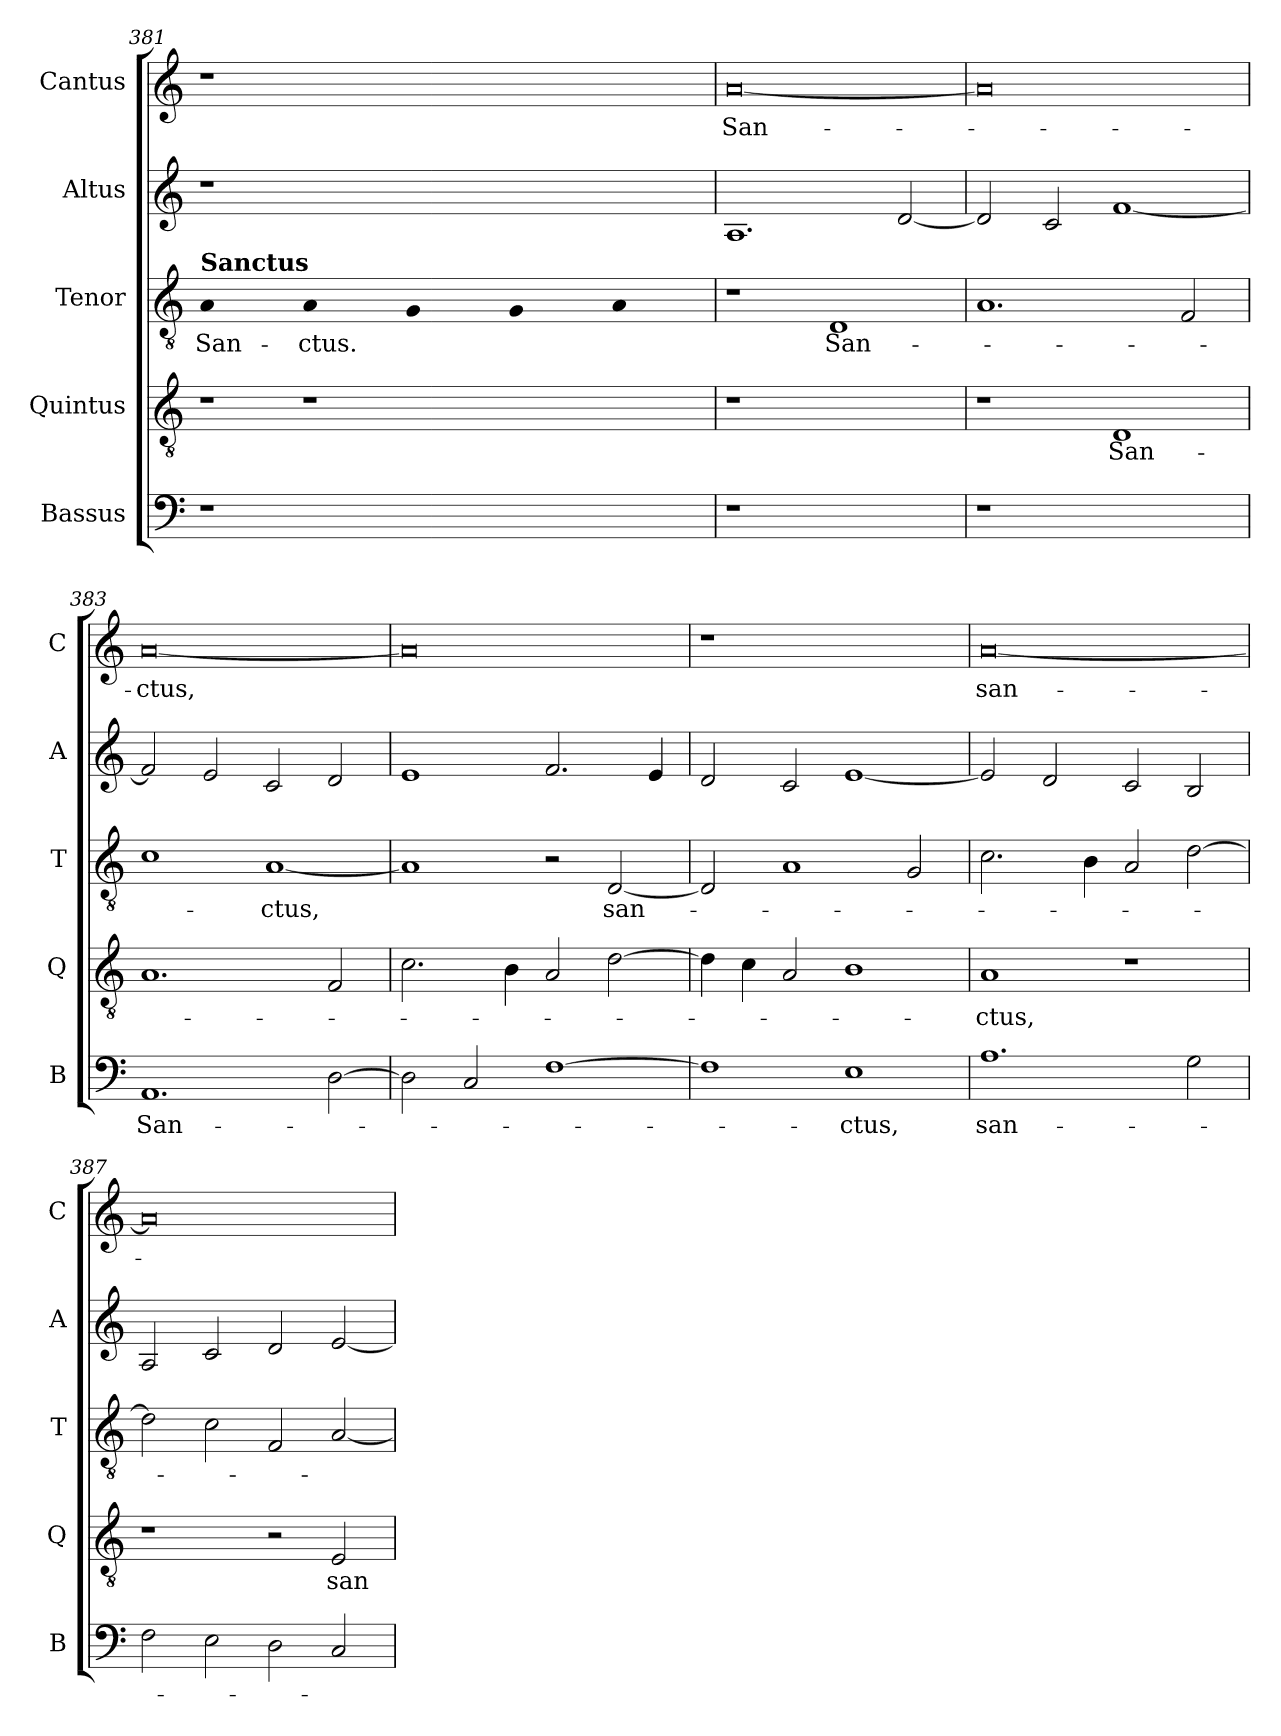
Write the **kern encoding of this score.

**kern	**text	**kern	**text	**kern	**text	**kern	**kern	**text
*part5	*part5	*part4	*part4	*part3	*part3	*part2	*part1	*part1
*staff5	*staff5	*staff4	*staff4	*staff3	*staff3	*staff2	*staff1	*staff1
*I"Bassus	*	*I"Quintus	*	*I"Tenor	*	*I"Altus	*I"Cantus	*
*I'B	*	*I'Q	*	*I'T	*	*I'A	*I'C	*
!!LO:PB:g=z
*clefF4	*	*clefGv2	*	*clefGv2	*	*clefG2	*clefG2	*
*k[]	*	*k[]	*	*k[]	*	*k[]	*k[]	*
*C:	*	*C:	*	*C:	*	*C:	*C:	*
=381X11	=381X11	=381X11	=381X11	=381X11	=381X11	=381X11	=381X11	=381X11
!	!	!	!	!LO:TX:a:B:t=Sanctus	!	!	!	!
!	!	!	!	!LO:N:head=solid	!LO:LY:b	!	!	!
1r	.	1r	.	1A	San-	1r	1r	.
!	!	!	!	!LO:N:head=solid	!LO:LY:b	!	!	!
00ryy	.	1r	.	1A	-ctus.	00ryy	00ryy	.
!	!	!	!	!LO:N:head=solid	!	!	!	!
.	.	0.ryy	.	1G	.	.	.	.
!	!	!	!	!LO:N:head=solid	!	!	!	!
.	.	.	.	1G	.	.	.	.
!	!	!	!	!LO:N:head=solid	!	!	!	!
.	.	.	.	1A	.	.	.	.
!!LO:LB:g=z
=381X12	=381X12	=381X12	=381X12	=381X12	=381X12	=381X12	=381X12	=381X12
!	!	!	!	!	!	!	!	!LO:LY:b
1r	.	1r	.	1r	.	1.A	[0a	San-
!	!	!	!	!	!LO:LY:b	!	!	!
1ryy	.	1ryy	.	1D	San-	.	.	.
.	.	.	.	.	.	[2d/	.	.
=382	=382	=382	=382	=382	=382	=382	=382	=382
1r	.	1r	.	1.A	.	2d/]	0a]	.
.	.	.	.	.	.	2c/	.	.
!	!	!	!LO:LY:b	!	!	!	!	!
1ryy	.	1D	San-	.	.	[1f	.	.
.	.	.	.	2F/	.	.	.	.
=383	=383	=383	=383	=383	=383	=383	=383	=383
!	!LO:LY:b	!	!	!	!	!	!	!LO:LY:b
1.AA	San-	1.A	.	1c	.	2f/]	[0a	-ctus,
.	.	.	.	.	.	2e/	.	.
!	!	!	!	!	!LO:LY:b	!	!	!
.	.	.	.	[1A	-ctus,	2c/	.	.
[2D\	.	2F/	.	.	.	2d/	.	.
=384	=384	=384	=384	=384	=384	=384	=384	=384
2D\]	.	2.c\	.	1A]	.	1e	0a]	.
2C/	.	.	.	.	.	.	.	.
.	.	4B\	.	.	.	.	.	.
[1F	.	2A/	.	2r	.	2.f/	.	.
!	!	!	!	!	!LO:LY:b	!	!	!
.	.	[2d\	.	[2D/	san-	.	.	.
.	.	.	.	.	.	4e/	.	.
=385	=385	=385	=385	=385	=385	=385	=385	=385
1F]	.	4d\]	.	2D/]	.	2d/	1r	.
.	.	4c\	.	.	.	.	.	.
.	.	2A/	.	1A	.	2c/	.	.
!	!LO:LY:b	!	!	!	!	!	!	!
1E	-ctus,	1B	.	.	.	[1e	1ryy	.
.	.	.	.	2G/	.	.	.	.
=386	=386	=386	=386	=386	=386	=386	=386	=386
!	!LO:LY:b	!	!LO:LY:b	!	!	!	!	!LO:LY:b
1.A	san-	1A	-ctus,	2.c\	.	2e/]	[0a	san-
.	.	.	.	.	.	2d/	.	.
.	.	.	.	4B\	.	.	.	.
.	.	1r	.	2A/	.	2c/	.	.
2G\	.	.	.	[2d\	.	2B/	.	.
!!LO:LB:g=z
=387	=387	=387	=387	=387	=387	=387	=387	=387
2F\	.	1r	.	2d\]	.	2A/	0a]	.
2E\	.	.	.	2c\	.	2c/	.	.
2D\	.	2r	.	2F/	.	2d/	.	.
!	!	!	!LO:LY:b	!	!	!	!	!
2C/	.	2E/	san-	[2A/	.	[2e/	.	.
=	=	=	=	=	=	=	=	=
*-	*-	*-	*-	*-	*-	*-	*-	*-
